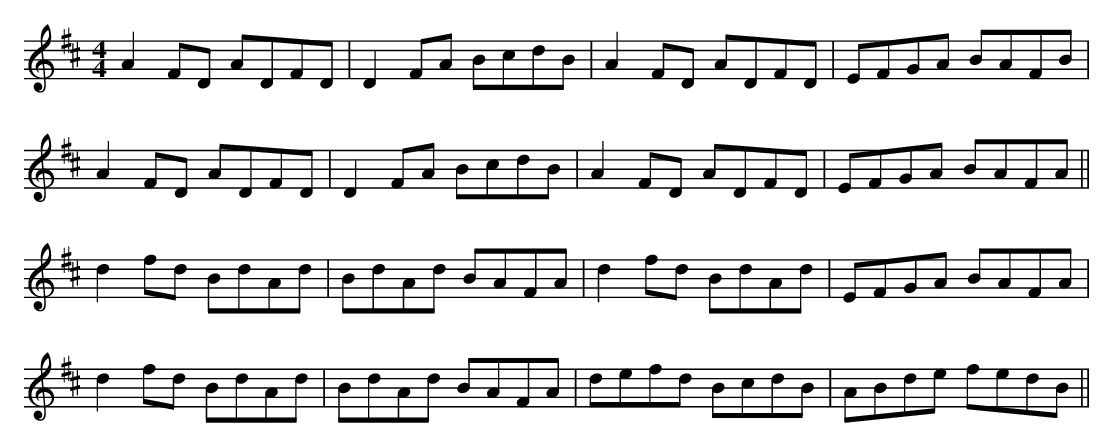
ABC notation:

X:1
M:4/4
K:D
A2FD ADFD|D2 FA BcdB|A2FD ADFD|EFGA BAFB|
A2FD ADFD|D2 FA BcdB|A2FD ADFD|EFGA BAFA||
d2fd BdAd|BdAd BAFA|d2fd BdAd|EFGA BAFA|
d2fd BdAd|BdAd BAFA|defd BcdB|ABde fedB||
